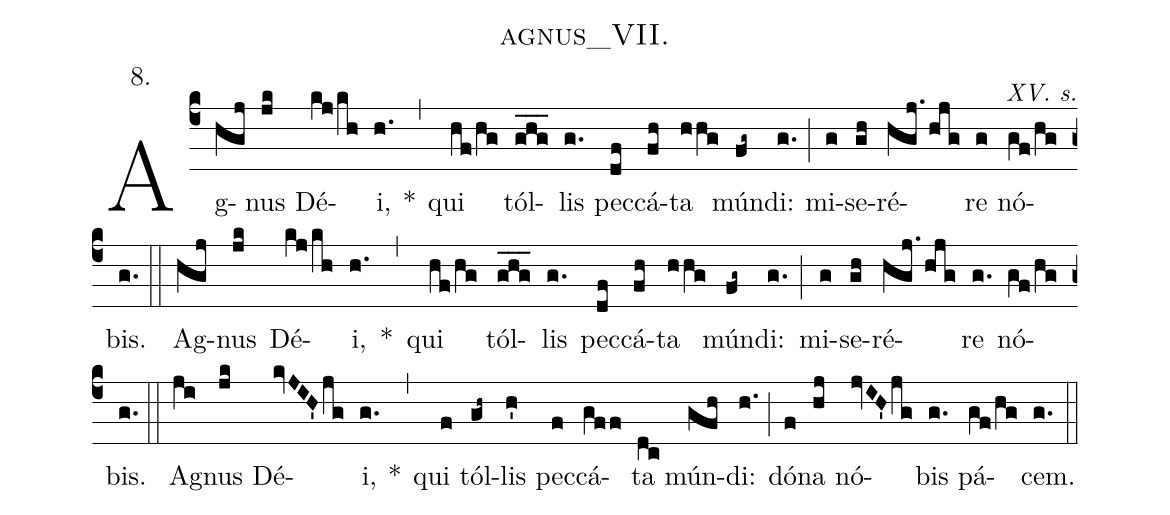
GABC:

name: agnus_VII.;
annotation:8.;
commentary:XV. s.;
%%
(c4) Ag(hgj)nus(jk) Dé(kj/kh)i,(h.) <v>*</v>(,) qui(hf/hg) tól(ghg___)lis(g.) pec(df)cá(fh)ta(hhg) mún(fg~)di:(g.) (;) mi(g)se(gh)ré(hgj./hjg)re(g) nó(gf/hg)bis.(g.) (::)
Ag(hgj)nus(jk) Dé(kj/kh)i,(h.) <v>*</v>(,) qui(hf/hg) tól(ghg___)lis(g.) pec(df)cá(fh)ta(hhg) mún(fg~)di:(g.) (;) mi(g)se(gh)ré(hgj./hjg)re(g.) nó(gf/hg)bis.(g.) (::)
Ag(ji)nus(jk) Dé(kvJIH'jg)i,(g.) <v>*</v>(,) qui(f) tól(gh~)lis(h') pec(f)cá(gff)ta(dc) mún(gfh)di:(h.) (;) dó(f)na(hj) nó(jvIH'jg)bis(g.) pá(gf/hg)cem.(g.) (::)
